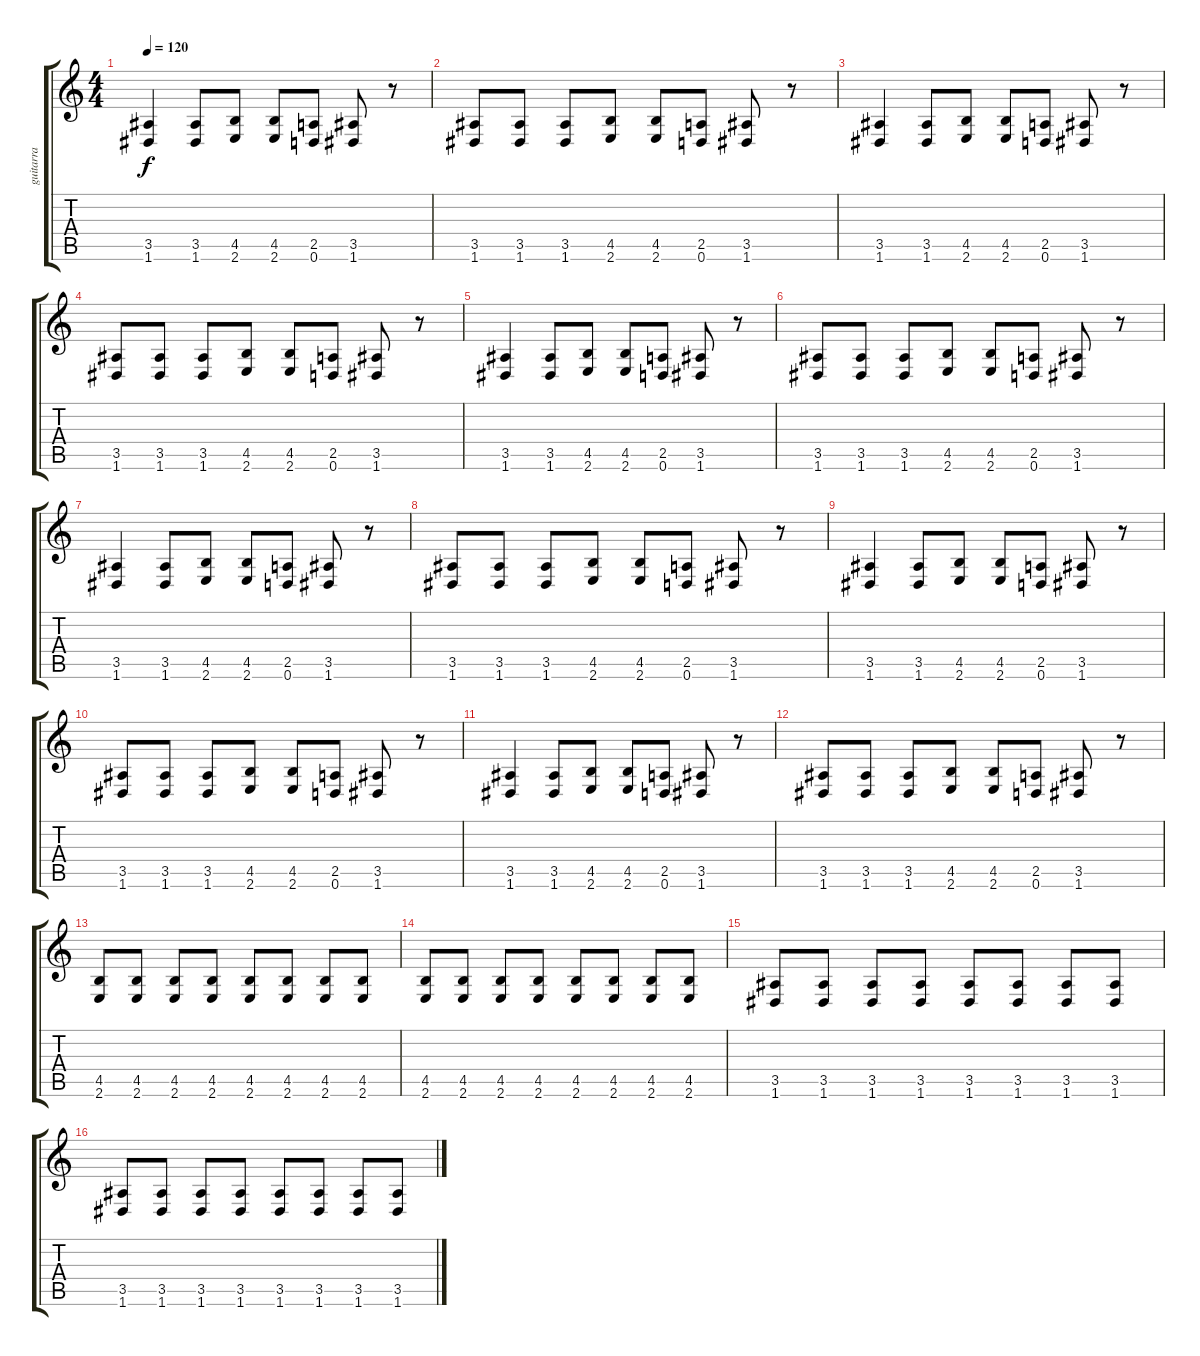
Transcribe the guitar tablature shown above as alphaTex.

\track ("guitarra" "guitarra") {instrument distortionguitar}
\staff {score tabs}
\tuning (D4 A3 F3 C3 G2 D2) {hide}
\ts (4 4)
\tempo 120
\clef g2
\ks c
(3.5 1.6).4{dy f instrument distortionguitar} (3.5 1.6).8 (4.5 2.6).8 (4.5 2.6).8 (2.5 0.6).8 (3.5 1.6).8 r.8 |
(3.5 1.6).8 (3.5 1.6).8 (3.5 1.6).8 (4.5 2.6).8 (4.5 2.6).8 (2.5 0.6).8 (3.5 1.6).8 r.8 |
(3.5 1.6).4 (3.5 1.6).8 (4.5 2.6).8 (4.5 2.6).8 (2.5 0.6).8 (3.5 1.6).8 r.8 |
(3.5 1.6).8 (3.5 1.6).8 (3.5 1.6).8 (4.5 2.6).8 (4.5 2.6).8 (2.5 0.6).8 (3.5 1.6).8 r.8 |
(3.5 1.6).4 (3.5 1.6).8 (4.5 2.6).8 (4.5 2.6).8 (2.5 0.6).8 (3.5 1.6).8 r.8 |
(3.5 1.6).8 (3.5 1.6).8 (3.5 1.6).8 (4.5 2.6).8 (4.5 2.6).8 (2.5 0.6).8 (3.5 1.6).8 r.8 |
(3.5 1.6).4 (3.5 1.6).8 (4.5 2.6).8 (4.5 2.6).8 (2.5 0.6).8 (3.5 1.6).8 r.8 |
(3.5 1.6).8 (3.5 1.6).8 (3.5 1.6).8 (4.5 2.6).8 (4.5 2.6).8 (2.5 0.6).8 (3.5 1.6).8 r.8 |
(3.5 1.6).4 (3.5 1.6).8 (4.5 2.6).8 (4.5 2.6).8 (2.5 0.6).8 (3.5 1.6).8 r.8 |
(3.5 1.6).8 (3.5 1.6).8 (3.5 1.6).8 (4.5 2.6).8 (4.5 2.6).8 (2.5 0.6).8 (3.5 1.6).8 r.8 |
(3.5 1.6).4 (3.5 1.6).8 (4.5 2.6).8 (4.5 2.6).8 (2.5 0.6).8 (3.5 1.6).8 r.8 |
(3.5 1.6).8 (3.5 1.6).8 (3.5 1.6).8 (4.5 2.6).8 (4.5 2.6).8 (2.5 0.6).8 (3.5 1.6).8 r.8 |
(4.5 2.6).8 (4.5 2.6).8 (4.5 2.6).8 (4.5 2.6).8 (4.5 2.6).8 (4.5 2.6).8 (4.5 2.6).8 (4.5 2.6).8 |
(4.5 2.6).8 (4.5 2.6).8 (4.5 2.6).8 (4.5 2.6).8 (4.5 2.6).8 (4.5 2.6).8 (4.5 2.6).8 (4.5 2.6).8 |
(3.5 1.6).8 (3.5 1.6).8 (3.5 1.6).8 (3.5 1.6).8 (3.5 1.6).8 (3.5 1.6).8 (3.5 1.6).8 (3.5 1.6).8 |
(3.5 1.6).8 (3.5 1.6).8 (3.5 1.6).8 (3.5 1.6).8 (3.5 1.6).8 (3.5 1.6).8 (3.5 1.6).8 (3.5 1.6).8
